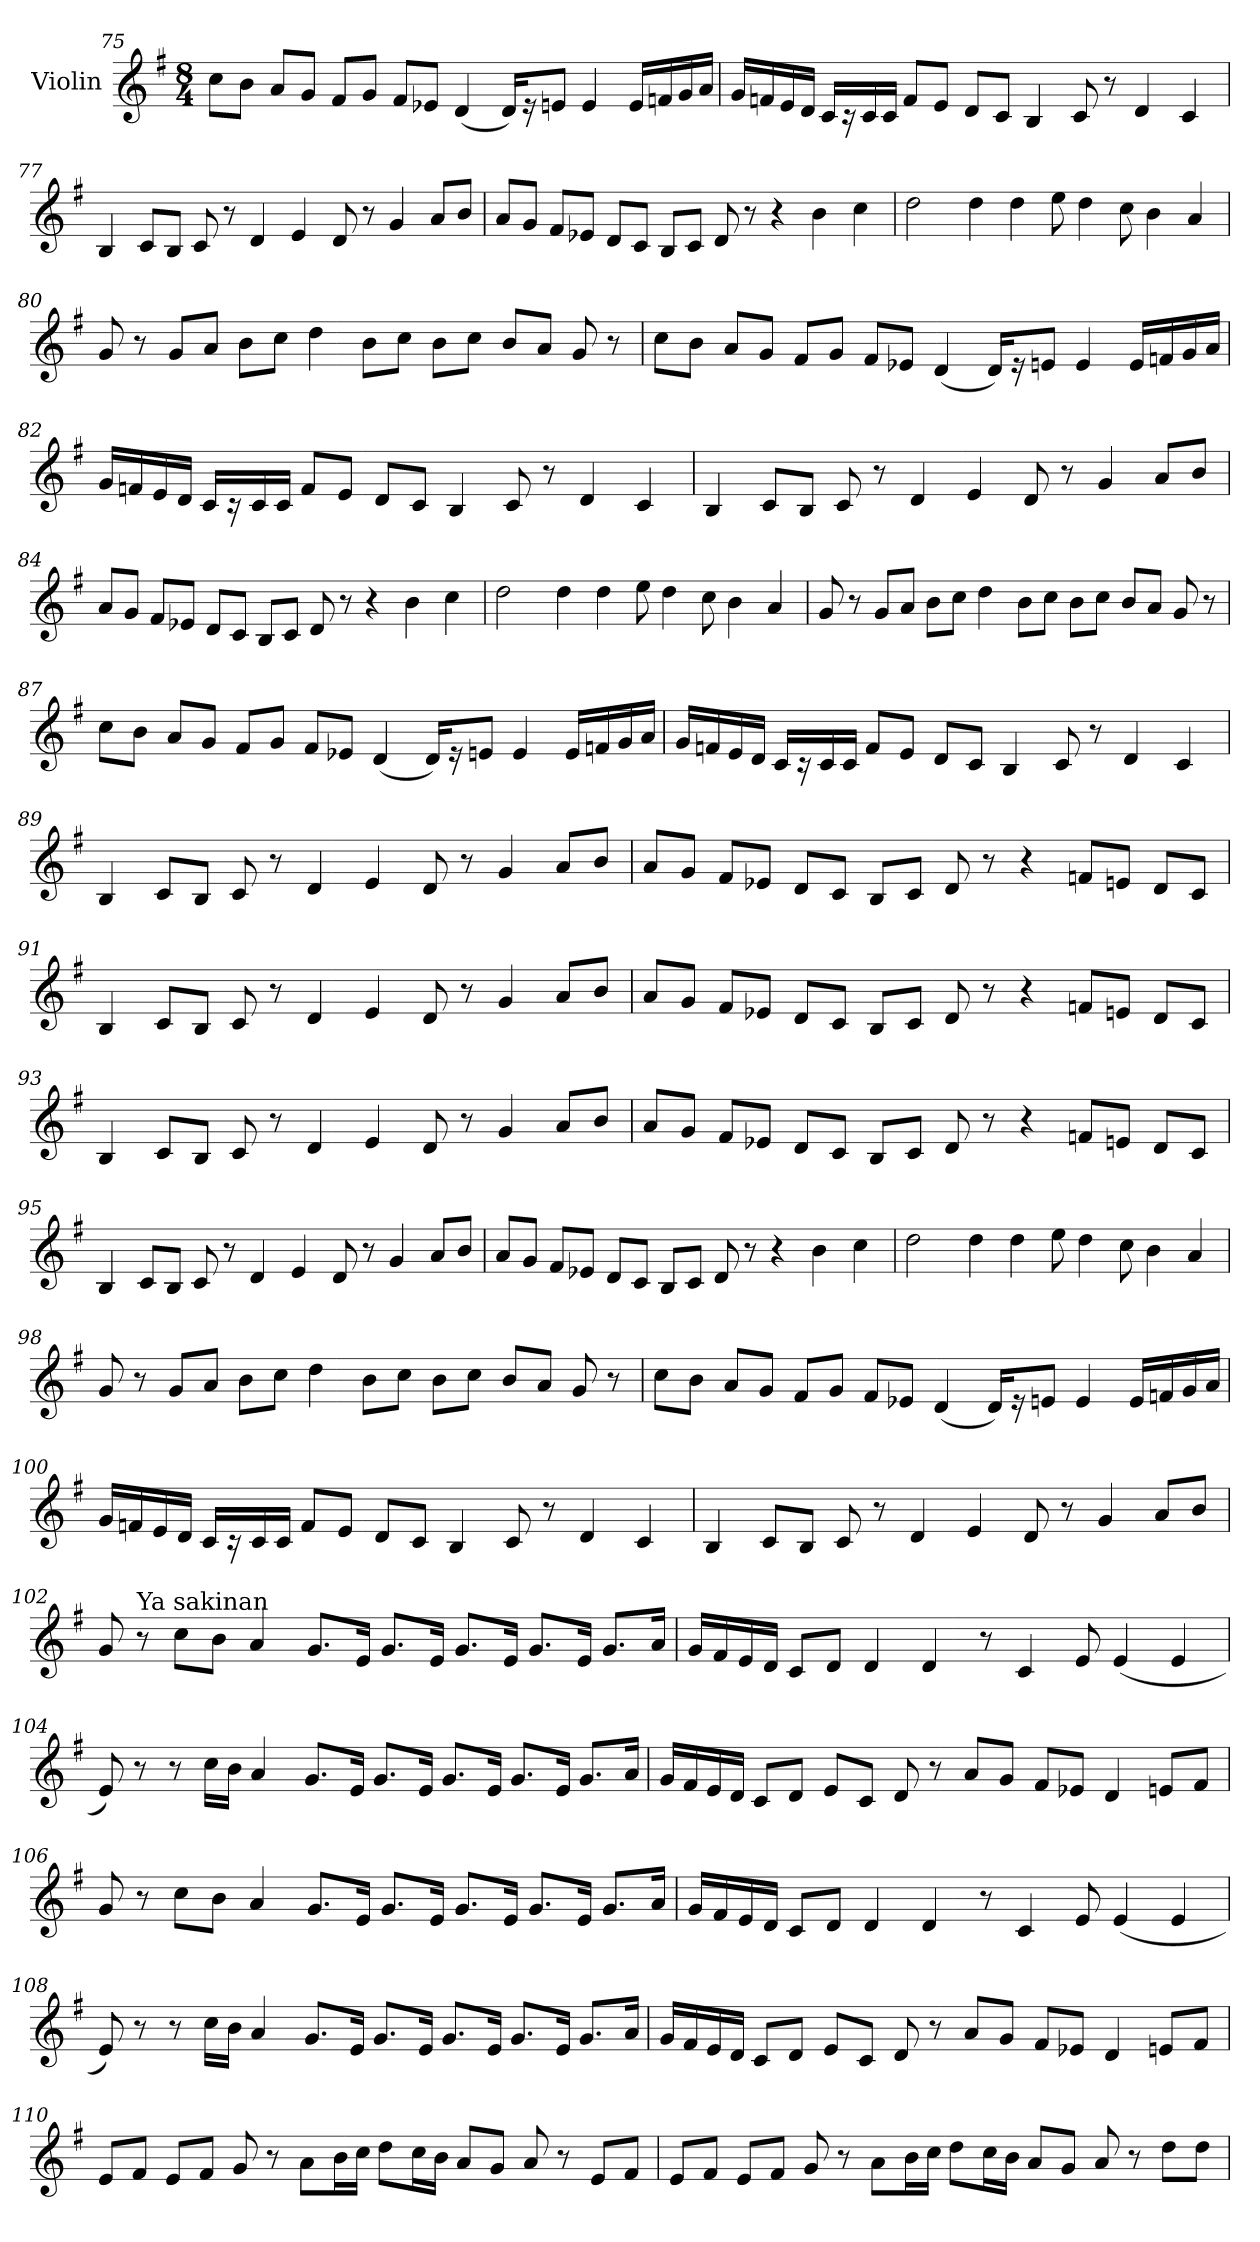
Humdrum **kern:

**kern
*part1
*staff1
*I"Violin
*clefG2
*k[f#]
*G:
*M8/4
=75
8cc\L
8b\J
8a/L
8g/J
8f#/L
8g/J
8f#/L
8e-X/J
(<4d/
16d/KL)
16r
8en/J
4e/
16e/LL
16fn/
16g/
16a/JJ
!!LO:LB:g=z
=76
16g/LL
16fn/
16e/
16d/JJ
16c/LL
16r
16c/
16c/JJ
8f/L
8e/J
8d/L
8c/J
4B/
8c/
8r
4d/
4c/
=77
4B/
8c/L
8B/J
8c/
8r
4d/
4e/
8d/
8r
4g/
8a/L
8b/J
!!LO:LB:g=z
=78
8a/L
8g/J
8f#/L
8e-X/J
8d/L
8c/J
8B/L
8c/J
8d/
8r
4r
4b\
4cc\
=79
2dd\
4dd\
4dd\
8ee\
4dd\
8cc\
4b\
4a/
!!LO:LB:g=z
=80
8g/
8r
8g/L
8a/J
8b\L
8cc\J
4dd\
8b\L
8cc\J
8b\L
8cc\J
8b/L
8a/J
8g/
8r
=81
8cc\L
8b\J
8a/L
8g/J
8f#/L
8g/J
8f#/L
8e-X/J
(<4d/
16d/KL)
16r
8en/J
4e/
16e/LL
16fn/
16g/
16a/JJ
!!LO:PB:g=z
=82
16g/LL
16fn/
16e/
16d/JJ
16c/LL
16r
16c/
16c/JJ
8f/L
8e/J
8d/L
8c/J
4B/
8c/
8r
4d/
4c/
=83
4B/
8c/L
8B/J
8c/
8r
4d/
4e/
8d/
8r
4g/
8a/L
8b/J
!!LO:LB:g=z
=84
8a/L
8g/J
8f#/L
8e-X/J
8d/L
8c/J
8B/L
8c/J
8d/
8r
4r
4b\
4cc\
=85
2dd\
4dd\
4dd\
8ee\
4dd\
8cc\
4b\
4a/
!!LO:LB:g=z
=86
8g/
8r
8g/L
8a/J
8b\L
8cc\J
4dd\
8b\L
8cc\J
8b\L
8cc\J
8b/L
8a/J
8g/
8r
=87
8cc\L
8b\J
8a/L
8g/J
8f#/L
8g/J
8f#/L
8e-X/J
(<4d/
16d/KL)
16r
8en/J
4e/
16e/LL
16fn/
16g/
16a/JJ
!!LO:LB:g=z
=88
16g/LL
16fn/
16e/
16d/JJ
16c/LL
16r
16c/
16c/JJ
8f/L
8e/J
8d/L
8c/J
4B/
8c/
8r
4d/
4c/
=89
4B/
8c/L
8B/J
8c/
8r
4d/
4e/
8d/
8r
4g/
8a/L
8b/J
!!LO:LB:g=z
=90
8a/L
8g/J
8f#/L
8e-X/J
8d/L
8c/J
8B/L
8c/J
8d/
8r
4r
8fn/L
8en/J
8d/L
8c/J
=91
4B/
8c/L
8B/J
8c/
8r
4d/
4e/
8d/
8r
4g/
8a/L
8b/J
!!LO:LB:g=z
=92
8a/L
8g/J
8f#/L
8e-X/J
8d/L
8c/J
8B/L
8c/J
8d/
8r
4r
8fn/L
8en/J
8d/L
8c/J
=93
4B/
8c/L
8B/J
8c/
8r
4d/
4e/
8d/
8r
4g/
8a/L
8b/J
!!LO:LB:g=z
=94
8a/L
8g/J
8f#/L
8e-X/J
8d/L
8c/J
8B/L
8c/J
8d/
8r
4r
8fn/L
8en/J
8d/L
8c/J
=95
4B/
8c/L
8B/J
8c/
8r
4d/
4e/
8d/
8r
4g/
8a/L
8b/J
!!LO:LB:g=z
=96
8a/L
8g/J
8f#/L
8e-X/J
8d/L
8c/J
8B/L
8c/J
8d/
8r
4r
4b\
4cc\
=97
2dd\
4dd\
4dd\
8ee\
4dd\
8cc\
4b\
4a/
!!LO:PB:g=z
=98
8g/
8r
8g/L
8a/J
8b\L
8cc\J
4dd\
8b\L
8cc\J
8b\L
8cc\J
8b/L
8a/J
8g/
8r
=99
8cc\L
8b\J
8a/L
8g/J
8f#/L
8g/J
8f#/L
8e-X/J
(<4d/
16d/KL)
16r
8en/J
4e/
16e/LL
16fn/
16g/
16a/JJ
!!LO:LB:g=z
=100
16g/LL
16fn/
16e/
16d/JJ
16c/LL
16r
16c/
16c/JJ
8f/L
8e/J
8d/L
8c/J
4B/
8c/
8r
4d/
4c/
=101
4B/
8c/L
8B/J
8c/
8r
4d/
4e/
8d/
8r
4g/
8a/L
8b/J
!!LO:LB:g=z
=102
8g/
!LO:TX:a:t=Ya sakinan
8r
8cc\L
8b\J
4a/
8.g/L
16e/Jk
8.g/L
16e/Jk
8.g/L
16e/Jk
8.g/L
16e/Jk
8.g/L
16a/Jk
=103
16g/LL
16f#/
16e/
16d/JJ
8c/L
8d/J
4d/
4d/
8r
4c/
8e/
(<4e/
4e/
!!LO:LB:g=z
=104
8e/)
8r
8r
16cc\LL
16b\JJ
4a/
8.g/L
16e/Jk
8.g/L
16e/Jk
8.g/L
16e/Jk
8.g/L
16e/Jk
8.g/L
16a/Jk
=105
16g/LL
16f#/
16e/
16d/JJ
8c/L
8d/J
8e/L
8c/J
8d/
8r
8a/L
8g/J
8f#/L
8e-X/J
4d/
8en/L
8f#/J
!!LO:LB:g=z
=106
8g/
8r
8cc\L
8b\J
4a/
8.g/L
16e/Jk
8.g/L
16e/Jk
8.g/L
16e/Jk
8.g/L
16e/Jk
8.g/L
16a/Jk
=107
16g/LL
16f#/
16e/
16d/JJ
8c/L
8d/J
4d/
4d/
8r
4c/
8e/
(<4e/
4e/
!!LO:LB:g=z
=108
8e/)
8r
8r
16cc\LL
16b\JJ
4a/
8.g/L
16e/Jk
8.g/L
16e/Jk
8.g/L
16e/Jk
8.g/L
16e/Jk
8.g/L
16a/Jk
=109
16g/LL
16f#/
16e/
16d/JJ
8c/L
8d/J
8e/L
8c/J
8d/
8r
8a/L
8g/J
8f#/L
8e-X/J
4d/
8en/L
8f#/J
!!LO:LB:g=z
=110
8e/L
8f#/J
8e/L
8f#/J
8g/
8r
8a\L
16b\L
16cc\JJ
8dd\L
16cc\L
16b\JJ
8a/L
8g/J
8a/
8r
8e/L
8f#/J
=111
8e/L
8f#/J
8e/L
8f#/J
8g/
8r
8a\L
16b\L
16cc\JJ
8dd\L
16cc\L
16b\JJ
8a/L
8g/J
8a/
8r
8dd\L
8dd\J
=
*-
